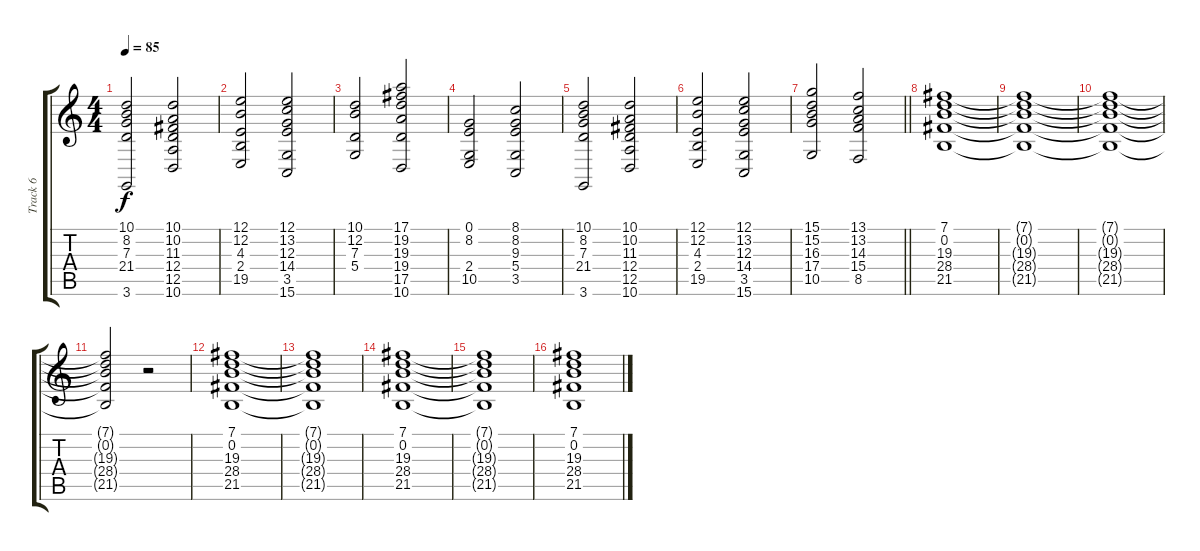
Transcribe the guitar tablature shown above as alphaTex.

\track ("Track 6" "Track 6") {instrument stringensemble1}
\staff {score tabs}
\tuning (E4 B3 G3 D3 A2 E2) {hide}
\ts (4 4)
\tempo 85
\clef g2
\ks c
(10.1 8.2 7.3 21.4 3.6).2{dy f} (10.1 10.2 11.3 12.4 12.5 10.6).2 |
(12.1 12.2 4.3 2.4 19.5).2 (12.1 13.2 12.3 14.4 3.5 15.6).2 |
(10.1 12.2 7.3 5.4).2 (17.1 19.2 19.3 19.4 17.5 10.6).2 |
(0.1 8.2 2.4 10.5).2 (8.1 8.2 9.3 5.4 3.5).2 |
(10.1 8.2 7.3 21.4 3.6).2 (10.1 10.2 11.3 12.4 12.5 10.6).2 |
(12.1 12.2 4.3 2.4 19.5).2 (12.1 13.2 12.3 14.4 3.5 15.6).2 |
\barLineRight lightlight
(15.1 15.2 16.3 17.4 10.5).2 (13.1 13.2 14.3 15.4 8.5).2 |
(7.1 0.2 19.3 28.4 21.5).1 |
(7.1{t} 0.2{t} 19.3{t} 28.4{t} 21.5{t}).1 |
(7.1{t} 0.2{t} 19.3{t} 28.4{t} 21.5{t}).1 |
(7.1{t} 0.2{t} 19.3{t} 28.4{t} 21.5{t}).2 r.2 |
(7.1 0.2 19.3 28.4 21.5).1 |
(7.1{t} 0.2{t} 19.3{t} 28.4{t} 21.5{t}).1 |
(7.1 0.2 19.3 28.4 21.5).1 |
(7.1{t} 0.2{t} 19.3{t} 28.4{t} 21.5{t}).1 |
(7.1 0.2 19.3 28.4 21.5).1
